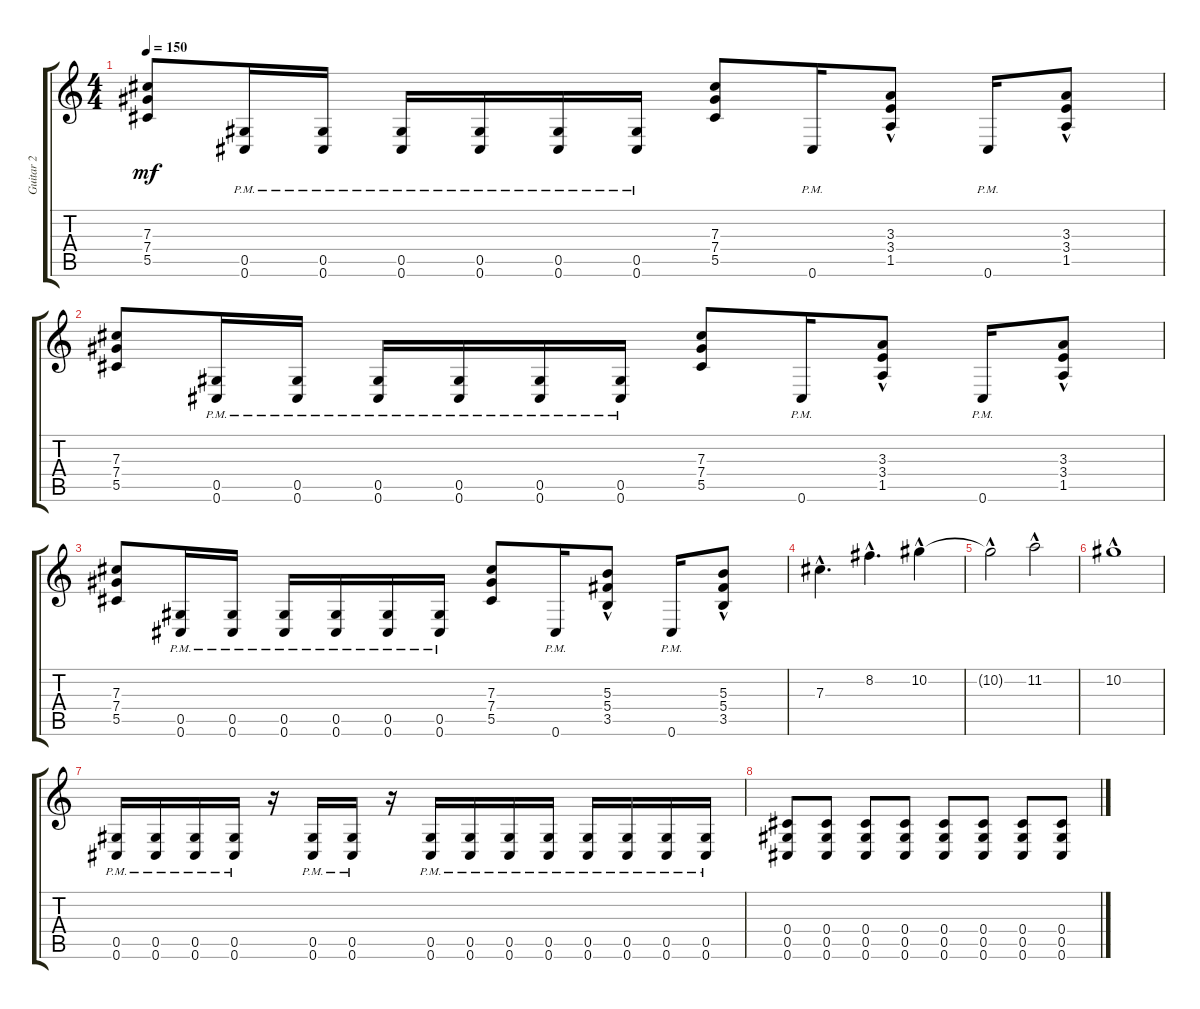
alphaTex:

\track ("Guitar 2" "Guitar 2") {instrument acousticguitarsteel}
\staff {score tabs}
\tuning (Eb4 Bb3 Gb3 Db3 Ab2 Db2) {hide}
\ts (4 4)
\tempo 150
\clef g2
\ks c
(7.3 7.4 5.5).8{dy mf} (0.5{pm} 0.6{pm}).16 (0.5{pm} 0.6{pm}).16 (0.5{pm} 0.6{pm}).16 (0.5{pm} 0.6{pm}).16 (0.5{pm} 0.6{pm}).16 (0.5{pm} 0.6{pm}).16 (7.3 7.4 5.5).8 0.6{pm}.16 (3.3{hac} 3.4{hac} 1.5{hac}).8 0.6{pm}.16 (3.3{hac} 3.4{hac} 1.5{hac}).8 |
(7.3 7.4 5.5).8 (0.5{pm} 0.6{pm}).16 (0.5{pm} 0.6{pm}).16 (0.5{pm} 0.6{pm}).16 (0.5{pm} 0.6{pm}).16 (0.5{pm} 0.6{pm}).16 (0.5{pm} 0.6{pm}).16 (7.3 7.4 5.5).8 0.6{pm}.16 (3.3{hac} 3.4{hac} 1.5{hac}).8 0.6{pm}.16 (3.3{hac} 3.4{hac} 1.5{hac}).8 |
(7.3 7.4 5.5).8 (0.5{pm} 0.6{pm}).16 (0.5{pm} 0.6{pm}).16 (0.5{pm} 0.6{pm}).16 (0.5{pm} 0.6{pm}).16 (0.5{pm} 0.6{pm}).16 (0.5{pm} 0.6{pm}).16 (7.3 7.4 5.5).8 0.6{pm}.16 (5.3{hac} 5.4{hac} 3.5{hac}).8 0.6{pm}.16 (5.3{hac} 5.4{hac} 3.5{hac}).8 |
7.3{hac}.4{d} 8.2{hac}.4{d} 10.2{hac}.4 |
10.2{hac t}.2 11.2{hac}.2 |
10.2{hac}.1 |
(0.5{pm} 0.6{pm}).16 (0.5{pm} 0.6{pm}).16 (0.5{pm} 0.6{pm}).16 (0.5{pm} 0.6{pm}).16 r.16 (0.5{pm} 0.6{pm}).16 (0.5{pm} 0.6{pm}).16 r.16 (0.5{pm} 0.6{pm}).16 (0.5{pm} 0.6{pm}).16 (0.5{pm} 0.6{pm}).16 (0.5{pm} 0.6{pm}).16 (0.5{pm} 0.6{pm}).16 (0.5{pm} 0.6{pm}).16 (0.5{pm} 0.6{pm}).16 (0.5{pm} 0.6{pm}).16 |
(0.4 0.5 0.6).8 (0.4 0.5 0.6).8 (0.4 0.5 0.6).8 (0.4 0.5 0.6).8 (0.4 0.5 0.6).8 (0.4 0.5 0.6).8 (0.4 0.5 0.6).8 (0.4 0.5 0.6).8
